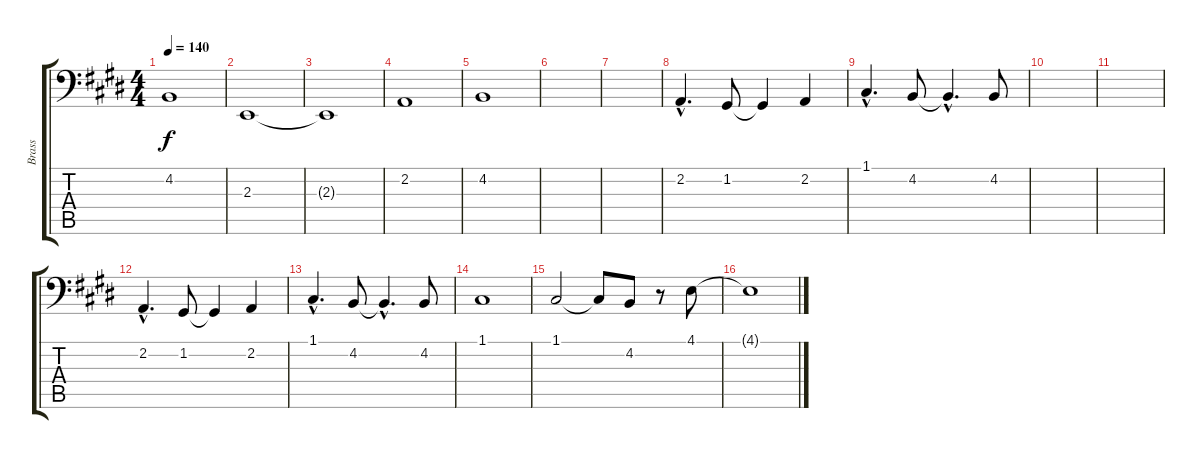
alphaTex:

\track ("Brass" "Brass") {instrument synthbrass1}
\staff {score tabs}
\tuning (C3 G2 D2 A1 E1 B0) {hide}
\ts (4 4)
\tempo 140
\clef f4
\ks e
4.2.1{dy f} |
2.3.1 |
2.3{t}.1 |
2.2.1 |
4.2.1 |
|
|
2.2{hac}.4{d} 1.2.8 1.2{t}.4 2.2.4 |
1.1{hac}.4{d} 4.2.8 4.2{hac t}.4{d} 4.2.8 |
|
|
2.2{hac}.4{d} 1.2.8 1.2{t}.4 2.2.4 |
1.1{hac}.4{d} 4.2.8 4.2{hac t}.4{d} 4.2.8 |
1.1.1 |
1.1.2 1.1{t}.8 4.2.8 r.8 4.1.8 |
4.1{t}.1
